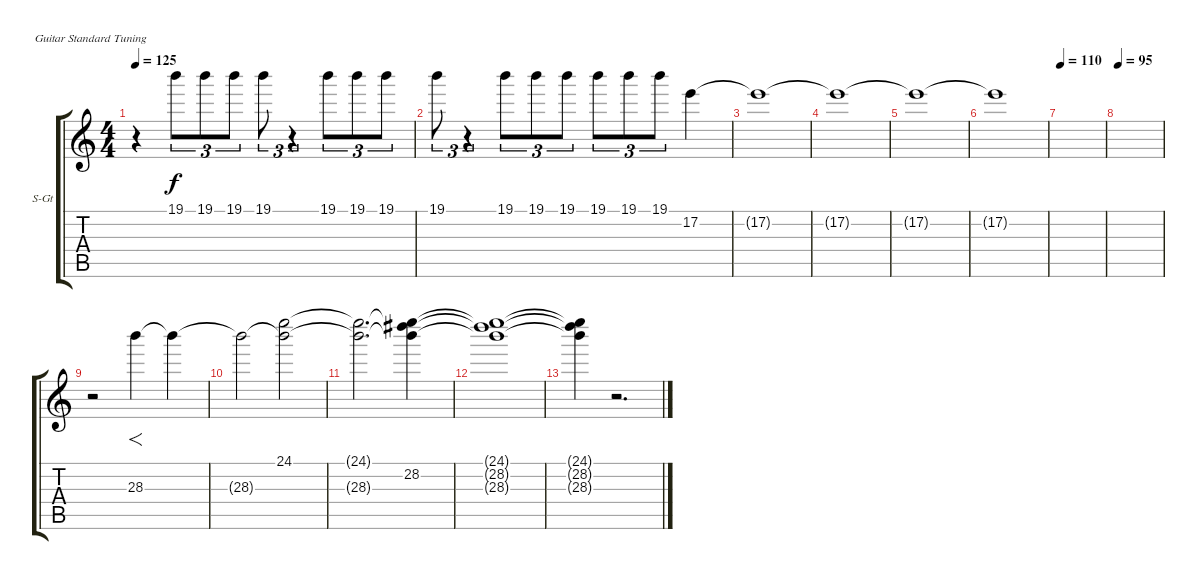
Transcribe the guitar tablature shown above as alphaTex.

\defaultSystemsLayout 4
\bracketExtendMode groupsimilarinstruments
\firstSystemTrackNameOrientation horizontal
\otherSystemsTrackNameOrientation horizontal
\track ("Lead string 01" "S-Gt") {instrument acousticguitarsteel}
\staff {score tabs}
\tuning (E4 B3 G3 D3 A2 E2)
\ts (4 4)
\tempo 125
\clef g2
\ks c
r.4{dy f} 19.1.8{tu (3 2)} 19.1.8{tu (3 2)} 19.1.8{tu (3 2)} 19.1.8{tu (3 2)} r.4{tu (3 2)} 19.1.8{tu (3 2)} 19.1.8{tu (3 2)} 19.1.8{tu (3 2)} |
19.1.8{tu (3 2)} r.4{tu (3 2)} 19.1.8{tu (3 2)} 19.1.8{tu (3 2)} 19.1.8{tu (3 2)} 19.1.8{tu (3 2)} 19.1.8{tu (3 2)} 19.1.8{tu (3 2)} 17.2.4 |
17.2{t}.1 |
17.2{t}.1 |
17.2{t}.1 |
17.2{t}.1 |
\tempo 110
|
\tempo 95
|
r.2 28.3.4{f} 28.3{t}.4 |
28.3{t}.2 (24.1 28.3{t}).2 |
(24.1{t} 28.3{t}).2{d} (28.2 24.1{t} 28.3{t}).4 |
(28.2{t} 24.1{t} 28.3{t}).1 |
(24.1{t} 28.2{t} 28.3{t}).4 r.2{d}
